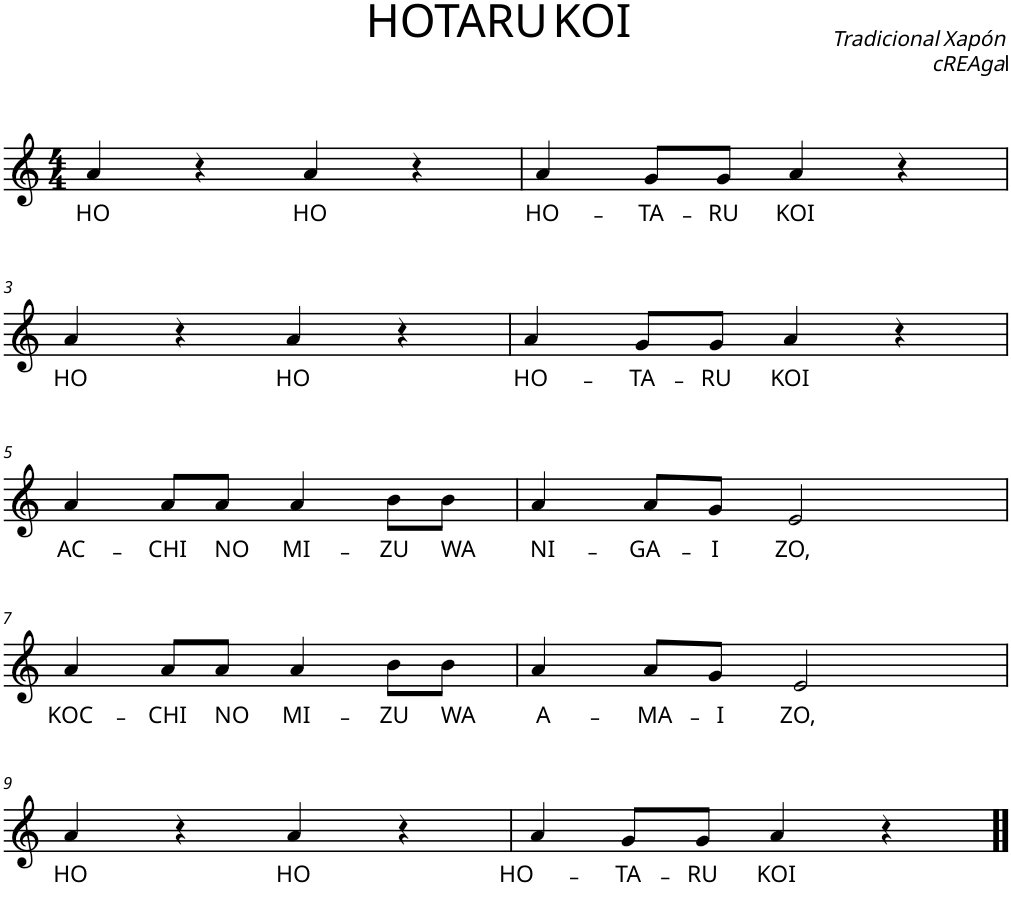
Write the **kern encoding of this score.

**kern	**text
*part1	*part1
*staff1	*staff1
*I"Soprano	*
*I'S.	*
*clefG2	*
*k[]	*
*M4/4	*
=1	=1
!	!LO:LY:b
4a/	HO
4r	.
!	!LO:LY:b
4a/	HO
4r	.
=2	=2
!	!LO:LY:b
4a/	HO-
!	!LO:LY:b
8g/L	-TA-
!	!LO:LY:b
8g/J	-RU
!	!LO:LY:b
4a/	KOI
4r	.
!!LO:LB:g=z
=3	=3
!	!LO:LY:b
4a/	HO
4r	.
!	!LO:LY:b
4a/	HO
4r	.
=4	=4
!	!LO:LY:b
4a/	HO-
!	!LO:LY:b
8g/L	-TA-
!	!LO:LY:b
8g/J	-RU
!	!LO:LY:b
4a/	KOI
4r	.
!!LO:LB:g=z
=5	=5
!	!LO:LY:b
4a/	AC-
!	!LO:LY:b
8a/L	-CHI
!	!LO:LY:b
8a/J	NO
!	!LO:LY:b
4a/	MI-
!	!LO:LY:b
8b\L	-ZU
!	!LO:LY:b
8b\J	WA
=6	=6
!	!LO:LY:b
4a/	NI-
!	!LO:LY:b
8a/L	-GA-
!	!LO:LY:b
8g/J	-I
!	!LO:LY:b
2e/	ZO,
!!LO:LB:g=z
=7	=7
!	!LO:LY:b
4a/	KOC-
!	!LO:LY:b
8a/L	-CHI
!	!LO:LY:b
8a/J	NO
!	!LO:LY:b
4a/	MI-
!	!LO:LY:b
8b\L	-ZU
!	!LO:LY:b
8b\J	WA
=8	=8
!	!LO:LY:b
4a/	A-
!	!LO:LY:b
8a/L	-MA-
!	!LO:LY:b
8g/J	-I
!	!LO:LY:b
2e/	ZO,
!!LO:LB:g=z
=9	=9
!	!LO:LY:b
4a/	HO
4r	.
!	!LO:LY:b
4a/	HO
4r	.
=10	=10
!	!LO:LY:b
4a/	HO-
!	!LO:LY:b
8g/L	-TA-
!	!LO:LY:b
8g/J	-RU
!	!LO:LY:b
4a/	KOI
4r	.
=!!	=!!
*-	*-
